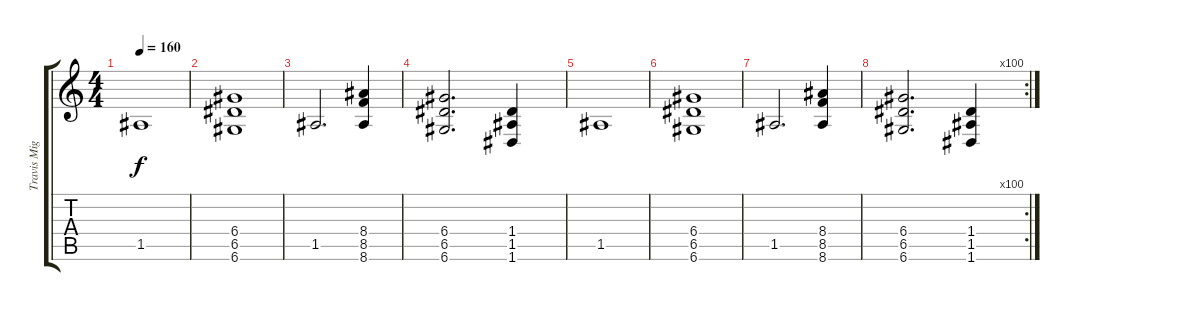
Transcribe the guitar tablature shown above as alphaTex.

\track ("Travis Miguel" "Travis Mig") {instrument overdrivenguitar}
\staff {score tabs}
\tuning (E4 B3 G3 D3 A2 D2) {hide}
\ts (4 4)
\tempo 160
\clef g2
\ks c
1.5.1{dy f} |
(6.4 6.5 6.6).1 |
1.5.2{d} (8.4 8.5 8.6).4 |
(6.4 6.5 6.6).2{d} (1.4 1.5 1.6).4 |
1.5.1 |
(6.4 6.5 6.6).1 |
1.5.2{d} (8.4 8.5 8.6).4 |
\rc 100
(6.4 6.5 6.6).2{d} (1.4 1.5 1.6).4
